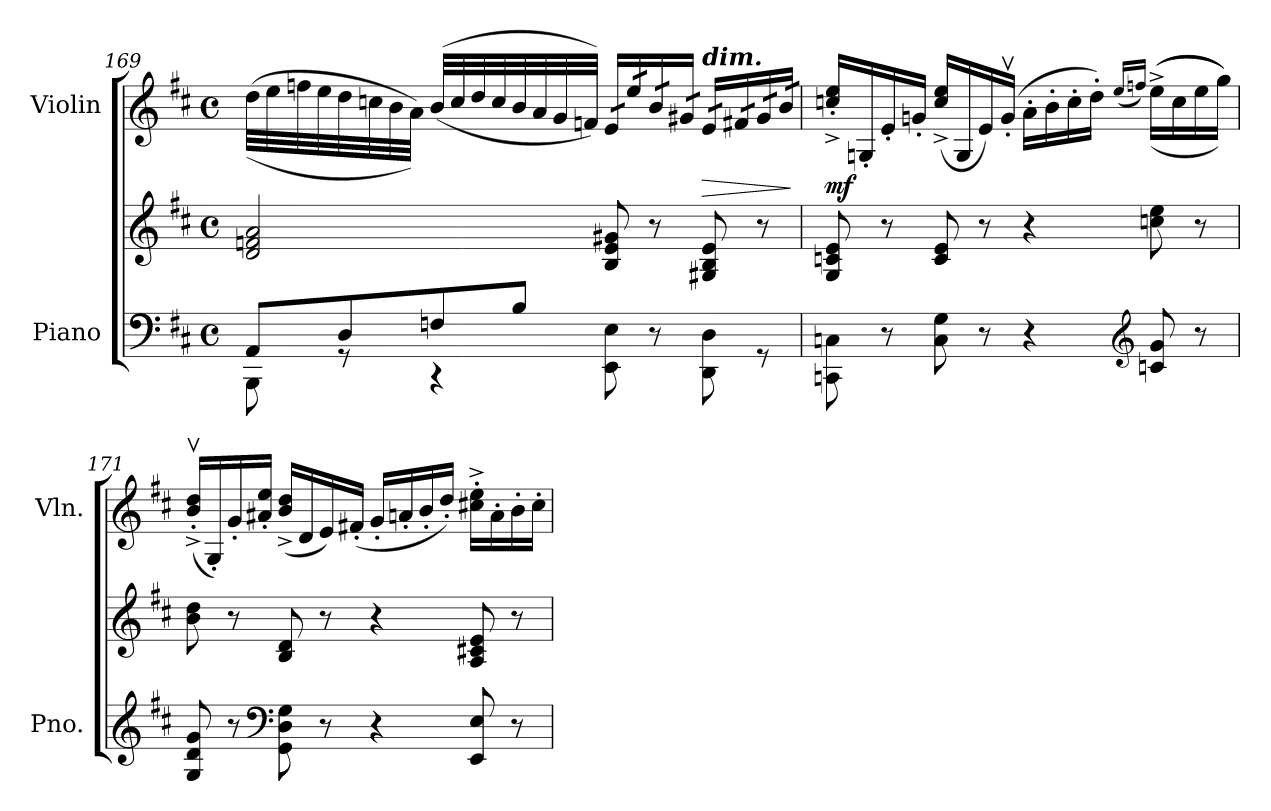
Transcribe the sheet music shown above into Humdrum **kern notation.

**kern	**kern	**kern	**dynam
*part2	*part2	*part1	*part1
*staff3	*staff2	*staff1	*staff1
*I"Piano	*	*I"Violin	*
*I'Pno.	*	*I'Vln.	*
!!LO:LB:g=z
*clefF4	*clefG2	*clefG2	*
*k[f#c#]	*k[f#c#]	*k[f#c#]	*
*M4/4	*M4/4	*M4/4	*
*met(c)	*met(c)	*met(c)	*
=169	=169	=169	=169
*^	*	*	*
8AA/L	8BBB\	2d/ 2fn/ 2a/	((32dd\LLL	.
.	.	.	32ee\	.
.	.	.	32ffn\	.
.	.	.	32ee\	.
8D/	8rGG	.	32dd\	.
.	.	.	32ccn\	.
.	.	.	32b\	.
.	.	.	32a\JJJ))	.
8Fn/	4r	.	((32b/LLL	.
.	.	.	32cc/	.
.	.	.	32dd/	.
.	.	.	32cc/	.
8B/J	.	.	32b/	.
.	.	.	32a/	.
.	.	.	32g/	.
.	.	.	32fn/JJJ))	.
*	*	*	*tremolo	*
8EE\ 8E\	8ryy	8B/ 8e/ 8g#X/	32e/LLL	.
.	.	.	32e/	.
.	.	.	32ee/	.
.	.	.	32ee/	.
8r	8ryy	8r	32b/	.
.	.	.	32b/	.
.	.	.	32g#X/	.
.	.	.	32g#X/JJJ	.
!	!	!	!LO:TX:a:Bi:t=dim.	!
!	!	!	!	!LO:HP:b
8DD\ 8D\	4ryy	8G#X/ 8B/ 8e/	32e/LLL	>
.	.	.	32e/	.
.	.	.	32f#X/	.
.	.	.	32f#X/	.
8rGG	.	8r	32g#/	.
.	.	.	32g#/	.
.	.	.	32b/	.
.	.	.	32b/JJJ	.
*	*	*	*Xtremolo	*
*v	*v	*	*	*
.	.	.	]
!!LO:LB:g=z
=170	=170	=170	=170
!	!	!	!LO:DY:b
8CCn\ 8Cn\	8G/ 8cn/ 8e/	16ccn/'^ 16ee/'^LL	mf
.	.	16Gn'/	.
8r	8r	16e'/	.
.	.	16gn'/JJ	.
8C\ 8G\	8c/ 8e/	(16cc/^ 16ee/^LL	.
.	.	16G/	.
8r	8r	16e/)	.
.	.	(16gv'/JJ	.
4r	4r	16a'\LL	.
.	.	16b'\	.
.	.	16cc'\	.
.	.	16dd'\JJ)	.
*clefG2	*	*	*
.	.	(16qee/LL	.
.	.	16qffn/JJ)	.
8cn/ 8g/	8ccn\ 8ee\	(((16ee^\LL	.
.	.	16cc\	.
8r	8r	16ee\	.
.	.	16gg\JJ)))	.
=171	=171	=171	=171
8G/ 8d/ 8g/	8b\ 8dd\	(16b/v'^ 16dd/v'^LL	.
.	.	16G'/)	.
8r	8r	16g'/	.
.	.	16a#X/' 16ee/'JJ	.
*clefF4	*	*	*
8GG\ 8D\ 8G\	8B/ 8d/	(16b/^ 16dd/^LL	.
.	.	16d/	.
8r	8r	16e/)	.
.	.	(16f#X'/JJ	.
4r	4r	16g'/LL	.
.	.	16an'/	.
.	.	16b'/	.
.	.	16dd'/JJ)	.
8EE/ 8E/	8A/ 8c#X/ 8e/	16cc#X\'^ 16ee\'^LL	.
.	.	16a'\	.
8r	8r	16b'\	.
.	.	16cc#'\JJ	.
=	=	=	=
*-	*-	*-	*-
